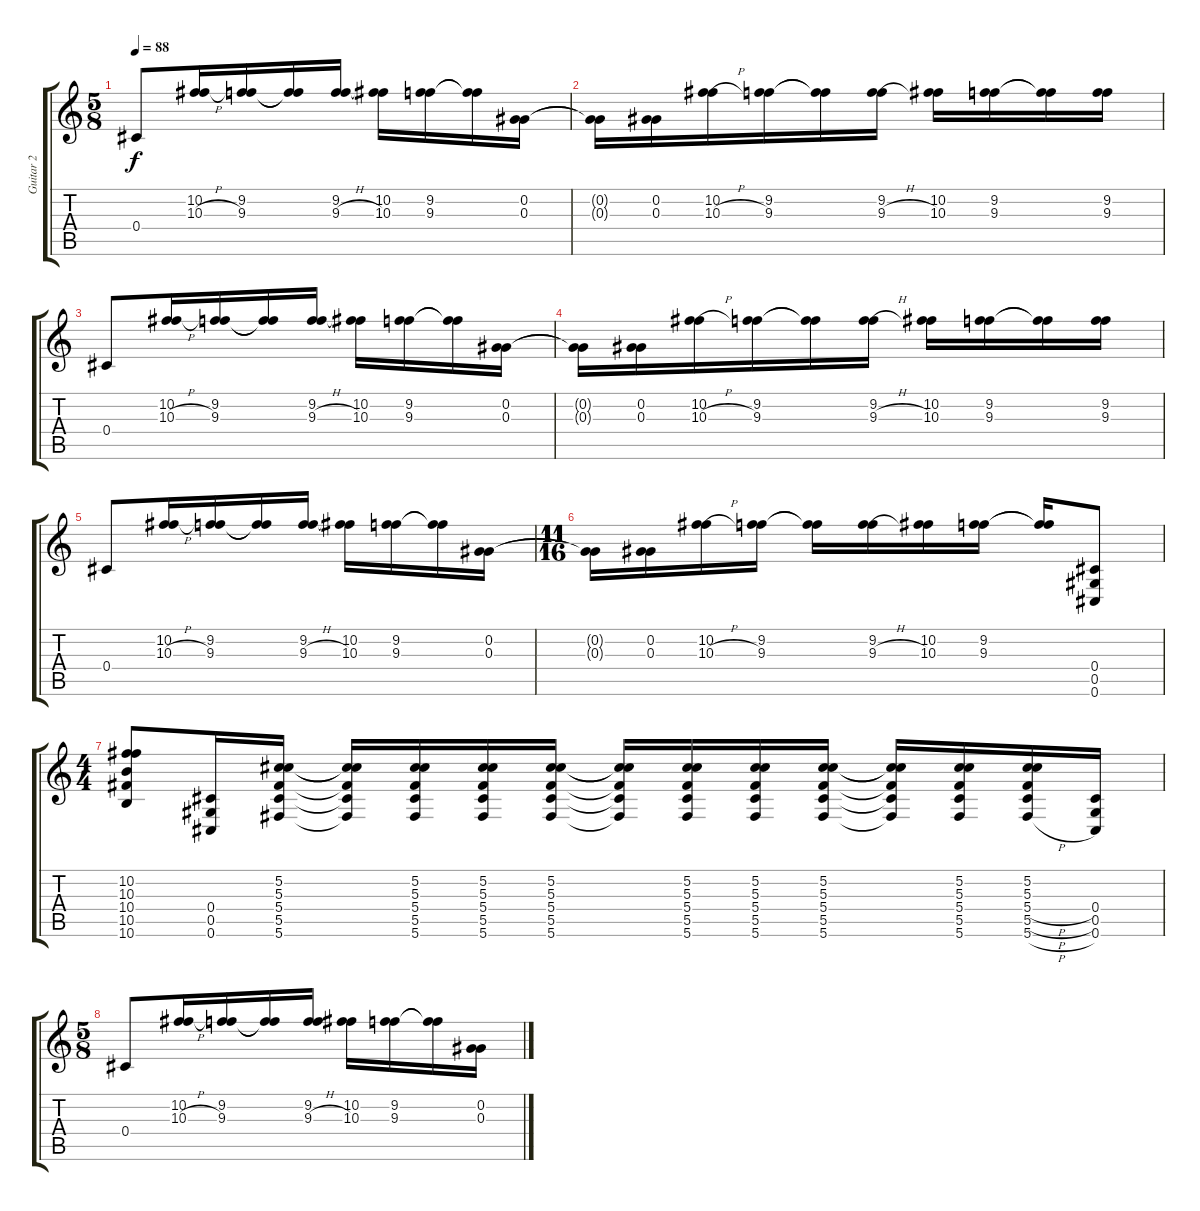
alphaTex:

\track ("Guitar 2" "Guitar 2") {instrument acousticguitarsteel}
\staff {score tabs}
\tuning (F4 Ab3 Ab3 Db3 Ab2 Db2) {hide}
\ts (5 8)
\tempo 88
\clef g2
\ks c
0.4.8{dy f instrument acousticguitarsteel} (10.2{h} 10.3{h}).16 (9.2 9.3).16 (9.2{t} 9.3{t}).16 (9.2{h} 9.3{h}).16 (10.2 10.3).16 (9.2 9.3).16 (9.2{t} 9.3{t}).16 (0.2 0.3).16 |
(0.2{t} 0.3{t}).16 (0.2 0.3).16 (10.2{h} 10.3{h}).16 (9.2 9.3).16 (9.2{t} 9.3{t}).16 (9.2{h} 9.3{h}).16 (10.2 10.3).16 (9.2 9.3).16 (9.2{t} 9.3{t}).16 (9.2 9.3).16 |
0.4.8 (10.2{h} 10.3{h}).16 (9.2 9.3).16 (9.2{t} 9.3{t}).16 (9.2{h} 9.3{h}).16 (10.2 10.3).16 (9.2 9.3).16 (9.2{t} 9.3{t}).16 (0.2 0.3).16 |
(0.2{t} 0.3{t}).16 (0.2 0.3).16 (10.2{h} 10.3{h}).16 (9.2 9.3).16 (9.2{t} 9.3{t}).16 (9.2{h} 9.3{h}).16 (10.2 10.3).16 (9.2 9.3).16 (9.2{t} 9.3{t}).16 (9.2 9.3).16 |
0.4.8 (10.2{h} 10.3{h}).16 (9.2 9.3).16 (9.2{t} 9.3{t}).16 (9.2{h} 9.3{h}).16 (10.2 10.3).16 (9.2 9.3).16 (9.2{t} 9.3{t}).16 (0.2 0.3).16 |
\ts (11 16)
(0.2{t} 0.3{t}).16 (0.2 0.3).16 (10.2{h} 10.3{h}).16 (9.2 9.3).16 (9.2{t} 9.3{t}).16 (9.2{h} 9.3{h}).16 (10.2 10.3).16 (9.2 9.3).16 (9.2{t} 9.3{t}).16 (0.4 0.5 0.6).8 |
\ts (4 4)
(10.2 10.3 10.4 10.5 10.6).8 (0.4 0.5 0.6).16 (5.2 5.3 5.4 5.5 5.6).16 (5.2{t} 5.3{t} 5.4{t} 5.5{t} 5.6{t}).16 (5.2 5.3 5.4 5.5 5.6).16 (5.2 5.3 5.4 5.5 5.6).16 (5.2 5.3 5.4 5.5 5.6).16 (5.2{t} 5.3{t} 5.4{t} 5.5{t} 5.6{t}).16 (5.2 5.3 5.4 5.5 5.6).16 (5.2 5.3 5.4 5.5 5.6).16 (5.2 5.3 5.4 5.5 5.6).16 (5.2{t} 5.3{t} 5.4{t} 5.5{t} 5.6{t}).16 (5.2 5.3 5.4 5.5 5.6).16 (5.2 5.3 5.4{h} 5.5{h} 5.6{h}).16 (0.4 0.5 0.6).16 |
\ts (5 8)
0.4.8 (10.2{h} 10.3{h}).16 (9.2 9.3).16 (9.2{t} 9.3{t}).16 (9.2{h} 9.3{h}).16 (10.2 10.3).16 (9.2 9.3).16 (9.2{t} 9.3{t}).16 (0.2 0.3).16
